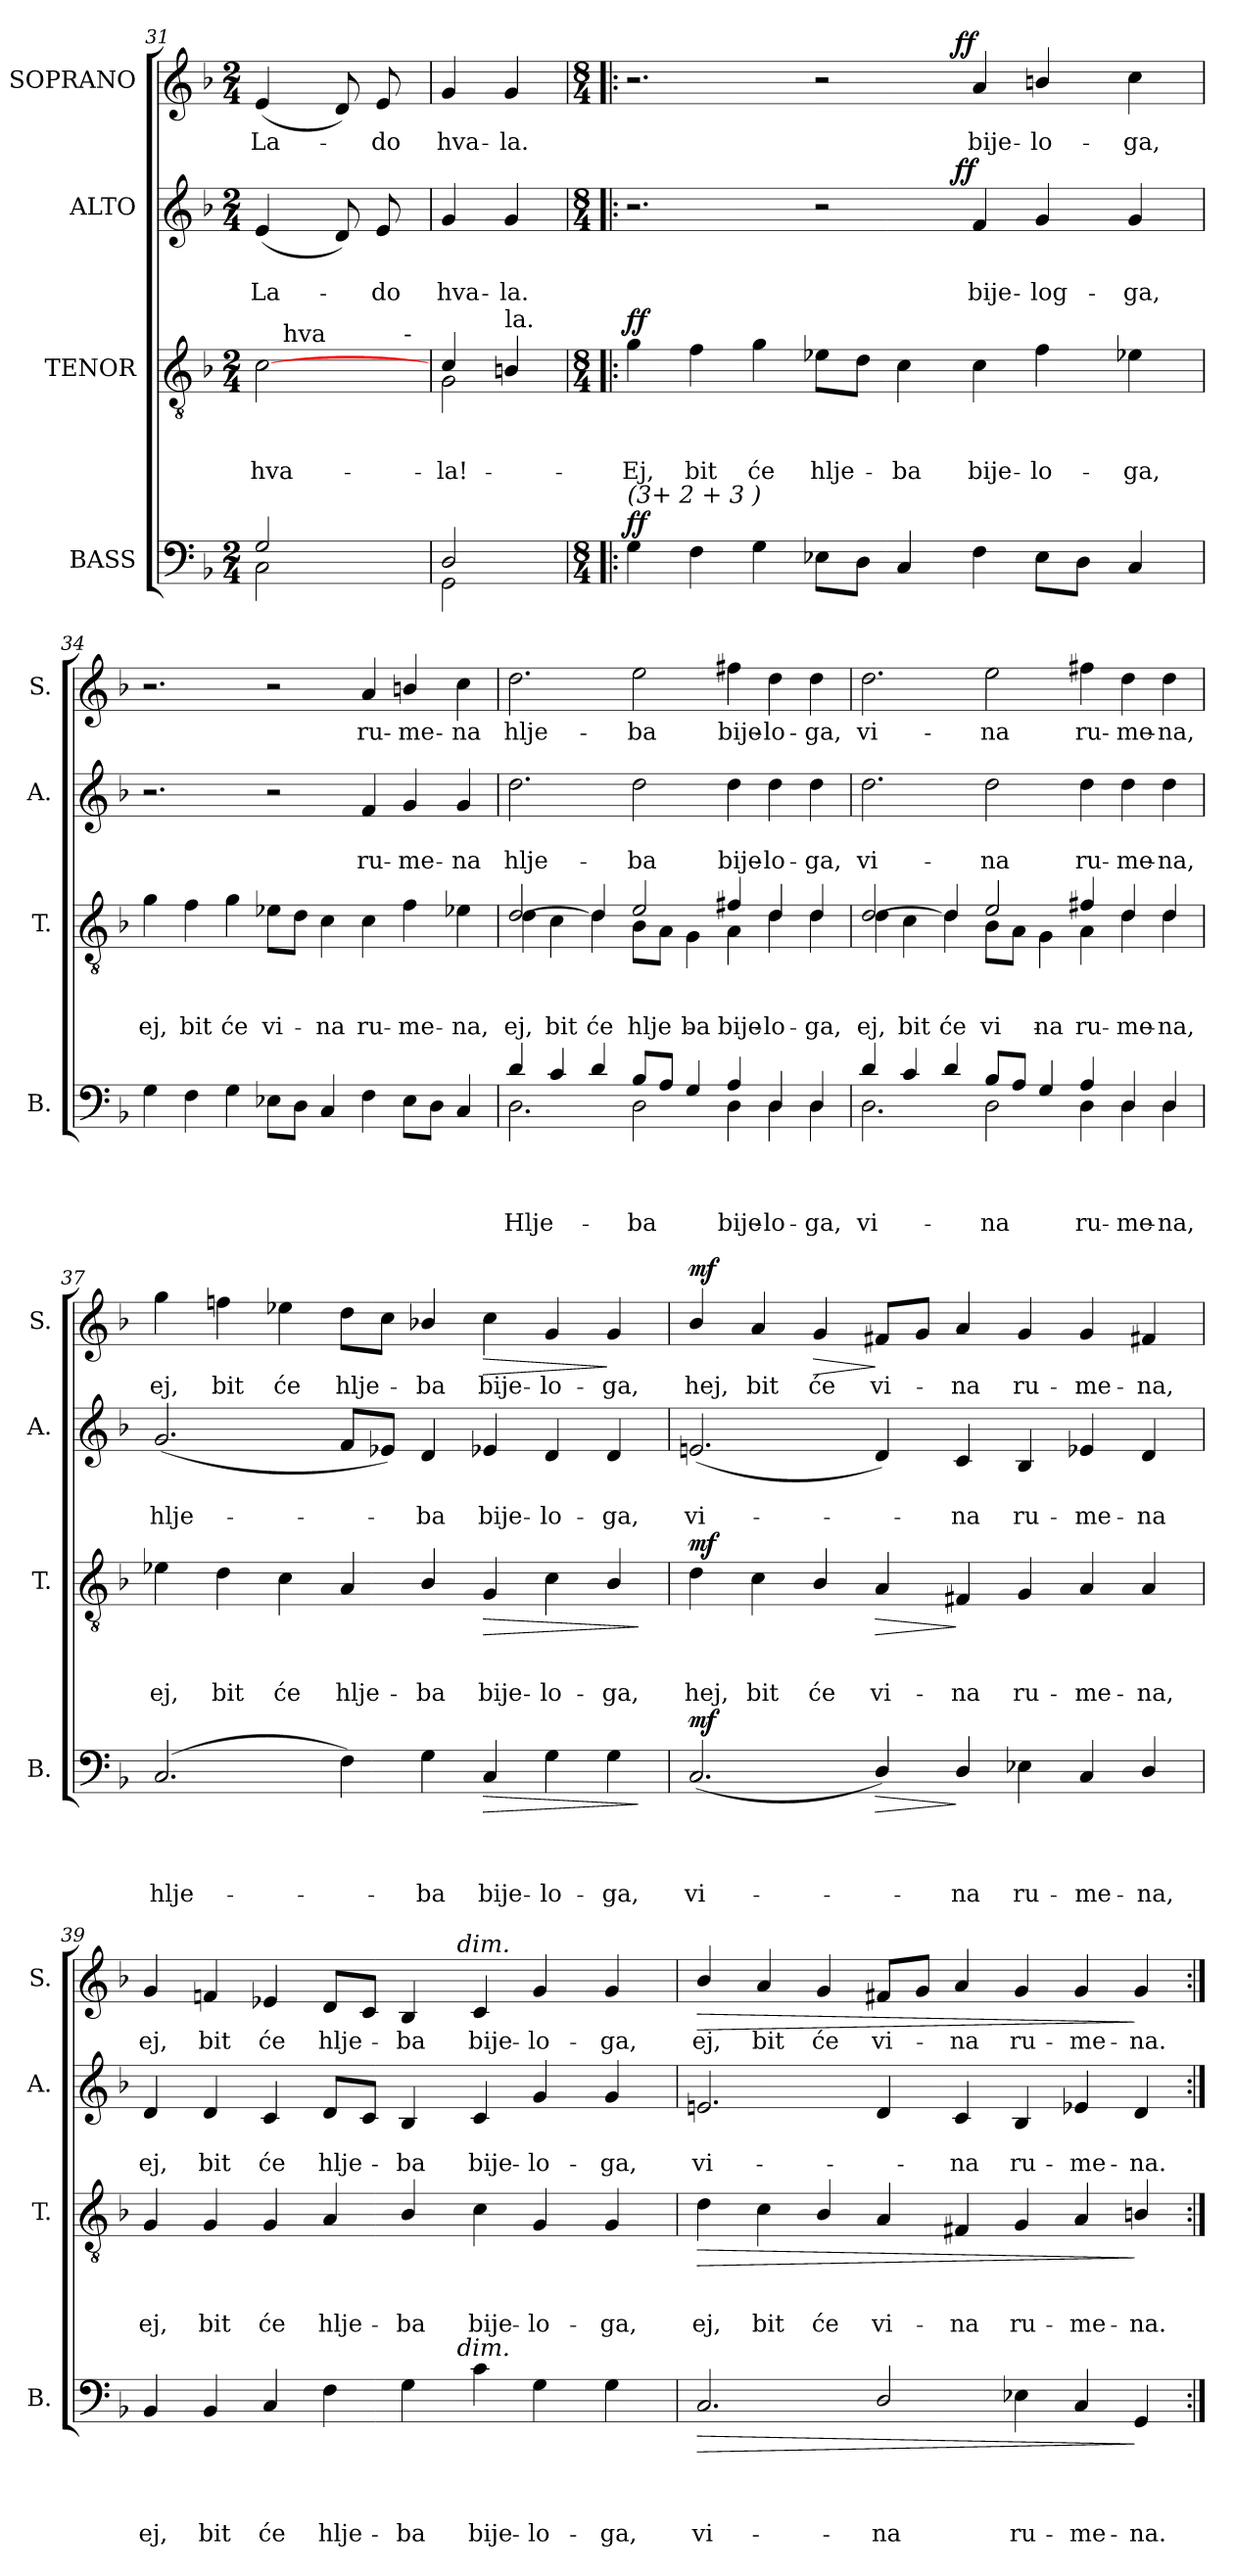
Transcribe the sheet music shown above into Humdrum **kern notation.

**kern	**text	**text	**text	**text	**dynam	**kern	**text	**text	**text	**dynam	**kern	**text	**text	**dynam	**kern	**text	**dynam
*part4	*part4	*part4	*part4	*part4	*part4	*part3	*part3	*part3	*part3	*part3	*part2	*part2	*part2	*part2	*part1	*part1	*part1
*staff4	*staff4	*staff4	*staff4	*staff4	*staff4	*staff3	*staff3	*staff3	*staff3	*staff3	*staff2	*staff2	*staff2	*staff2	*staff1	*staff1	*staff1
*I"BASS	*	*	*	*	*	*I"TENOR	*	*	*	*	*I"ALTO	*	*	*	*I"SOPRANO	*	*
*I'B.	*	*	*	*	*	*I'T.	*	*	*	*	*I'A.	*	*	*	*I'S.	*	*
*clefF4	*	*	*	*	*	*clefGv2	*	*	*	*	*clefG2	*	*	*	*clefG2	*	*
*k[b-]	*	*	*	*	*	*k[b-]	*	*	*	*	*k[b-]	*	*	*	*k[b-]	*	*
*F:	*	*	*	*	*	*F:	*	*	*	*	*F:	*	*	*	*F:	*	*
*M2/4	*	*	*	*	*	*M2/4	*	*	*	*	*M2/4	*	*	*	*M2/4	*	*
=31	=31	=31	=31	=31	=31	=31	=31	=31	=31	=31	=31	=31	=31	=31	=31	=31	=31
*^	*	*	*	*	*	*	*	*	*	*	*	*	*	*	*	*	*
!	!	!	!	!	!	!	!	!	!	!LO:LY:b	!	!	!	!LO:LY:b	!	!	!LO:LY:b	!
*	*	*	*	*	*	*	*^	*	*	*	*	*	*	*	*	*	*	*
*	*	*	*	*	*	*	*	*^	*	*	*	*	*	*	*	*	*	*	*
2G/	2C\	.	.	.	.	.	[>2c\	16ryy	4..ryy	.	.	hva-	.	(<4e/	.	La-	.	(<4e/	La-	.
!	!	!	!	!	!	!	!	!LO:TX:a:t=hva	!	!	!	!	!	!	!	!	!	!	!	!
.	.	.	.	.	.	.	.	4..ryy	.	.	.	.	.	.	.	.	.	.	.	.
.	.	.	.	.	.	.	.	.	.	.	.	.	.	8d/)	.	.	.	8d/)	.	.
!	!	!	!	!	!	!	!	!	!	!	!	!	!	!	!	!LO:LY:b	!	!	!LO:LY:b	!
.	.	.	.	.	.	.	.	.	.	.	.	.	.	8e/	.	-do	.	8e/	-do	.
!	!	!	!	!	!	!	!	!	!LO:TX:a:t=-	!	!	!	!	!	!	!	!	!	!	!
.	.	.	.	.	.	.	.	.	16ryy	.	.	.	.	.	.	.	.	.	.	.
=32	=32	=32	=32	=32	=32	=32	=32	=32	=32	=32	=32	=32	=32	=32	=32	=32	=32	=32	=32	=32
!	!	!	!	!	!	!	!	!	!	!	!	!LO:LY:b	!	!	!	!LO:LY:b	!	!	!LO:LY:b	!
2D/	2GG\	.	.	.	.	.	4ryy	2G\	4c/	.	.	-la!	.	4g/	.	hva-	.	4g/	hva-	.
!	!	!	!	!	!	!	!LO:TX:a:t=la.	!	!	!	!	!	!	!	!	!	!	!	!	!
!	!	!	!	!	!	!	!	!	!	!	!	!	!	!	!	!LO:LY:b	!	!	!LO:LY:b	!
.	.	.	.	.	.	.	4ryy	.	4Bn/	.	.	.	.	4g/	.	-la.	.	4g/	-la.	.
*v	*v	*	*	*	*	*	*	*	*	*	*	*	*	*	*	*	*	*	*	*
*	*	*	*	*	*	*v	*v	*v	*	*	*	*	*	*	*	*	*	*	*
=33!|:	=33!|:	=33!|:	=33!|:	=33!|:	=33!|:	=33!|:	=33!|:	=33!|:	=33!|:	=33!|:	=33!|:	=33!|:	=33!|:	=33!|:	=33!|:	=33!|:	=33!|:
*M8/4	*	*	*	*	*	*M8/4	*	*	*	*	*M8/4	*	*	*	*M8/4	*	*
*	*	*	*	*	*	*	*	*	*	*	*	*	*	*	*MM168	*	*
*	*	*	*	*	*	*^	*	*	*	*	*	*	*	*	*	*	*
*	*	*	*	*	*	*	*^	*	*	*	*	*	*	*	*	*	*	*
!	!	!	!	!	!	!	!	!	!	!	!	!	!	!	!	!	!LO:TX:a:t=Allegro	!	!
!	!	!	!	!	!	!	!	!	!	!	!	!	!	!	!	!	!LO:TX:a:i:t=(3+ 2 + 3 )	!	!
!	!	!	!	!	!	!	!	!	!	!	!	!	!LO:TX:a:i:t=(3+ 2 + 3 )	!	!	!	!	!	!
!	!	!	!	!	!	!LO:TX:a:i:t=(3+2+3)	!	!	!	!	!	!	!	!	!	!	!	!	!
!LO:TX:a:i:t=(3+ 2 + 3 )	!	!	!	!	!	!	!	!	!	!	!	!	!	!	!	!	!	!	!
!	!	!	!	!	!LO:DY:b	!	!	!	!	!	!LO:LY:b	!LO:DY:a	!	!	!	!	!	!	!
*	*	*	*	*	*	*v	*v	*v	*	*	*	*	*^	*	*	*	*^	*	*
4G\	.	.	.	.	ff	4g\	.	.	Ej,	ff	2.r	1ryy	.	.	.	2.r	1ryy	.	.
!	!	!	!	!	!	!	!	!	!LO:LY:b	!	!	!	!	!	!	!	!	!	!
4F\	.	.	.	.	.	4f\	.	.	bit	.	.	.	.	.	.	.	.	.	.
!	!	!	!	!	!	!	!	!	!LO:LY:b	!	!	!	!	!	!	!	!	!	!
4G\	.	.	.	.	.	4g\	.	.	će	.	.	.	.	.	.	.	.	.	.
!	!	!	!	!	!	!	!	!	!LO:LY:b	!	!	!	!	!	!	!	!	!	!
8E-X\L	.	.	.	.	.	8e-X\L	.	.	hlje-	.	2r	.	.	.	.	2r	.	.	.
8D\J	.	.	.	.	.	8d\J	.	.	.	.	.	.	.	.	.	.	.	.	.
!	!	!	!	!	!	!	!	!	!LO:LY:b	!	!	!	!	!	!	!	!	!	!
4C/	.	.	.	.	.	4c\	.	.	-ba	.	.	8..ryy	.	.	.	.	8..ryy	.	.
!	!	!	!	!	!	!	!	!	!	!	!	!	!	!	!LO:DY:a	!	!	!	!LO:DY:a
.	.	.	.	.	.	.	.	.	.	.	.	2ryy	.	.	ff	.	2ryy	.	ff
!	!	!	!	!	!	!	!	!	!LO:LY:b	!	!	!	!	!LO:LY:b	!	!	!	!LO:LY:b	!
4F\	.	.	.	.	.	4c\	.	.	bije-	.	4f/	.	.	bije-	.	4a/	.	bije-	.
!	!	!	!	!	!	!	!	!	!LO:LY:b	!	!	!	!	!LO:LY:b	!	!	!	!LO:LY:b	!
8E-\L	.	.	.	.	.	4f\	.	.	-lo-	.	4g/	.	.	-log-	.	4bn/	.	-lo-	.
8D\J	.	.	.	.	.	.	.	.	.	.	.	.	.	.	.	.	.	.	.
.	.	.	.	.	.	.	.	.	.	.	.	4ryy	.	.	.	.	4ryy	.	.
!	!	!	!	!	!	!	!	!	!LO:LY:b	!	!	!	!	!LO:LY:b	!	!	!	!LO:LY:b	!
4C/	.	.	.	.	.	4e-X\	.	.	-ga,	.	4g/	.	.	-ga,	.	4cc\	.	-ga,	.
.	.	.	.	.	.	.	.	.	.	.	.	32ryy	.	.	.	.	32ryy	.	.
!!LO:PB:g=z
=34	=34	=34	=34	=34	=34	=34	=34	=34	=34	=34	=34	=34	=34	=34	=34	=34	=34	=34	=34
!	!	!	!	!	!	!	!	!	!LO:LY:b	!	!	!	!	!	!	!	!	!	!
*	*	*	*	*	*	*	*	*	*	*	*v	*v	*	*	*	*	*	*	*
*	*	*	*	*	*	*	*	*	*	*	*	*	*	*	*v	*v	*	*
4G\	.	.	.	.	.	4g\	.	.	ej,	.	2.r	.	.	.	2.r	.	.
!	!	!	!	!	!	!	!	!	!LO:LY:b	!	!	!	!	!	!	!	!
4F\	.	.	.	.	.	4f\	.	.	bit	.	.	.	.	.	.	.	.
!	!	!	!	!	!	!	!	!	!LO:LY:b	!	!	!	!	!	!	!	!
4G\	.	.	.	.	.	4g\	.	.	će	.	.	.	.	.	.	.	.
!	!	!	!	!	!	!	!	!	!LO:LY:b	!	!	!	!	!	!	!	!
8E-X\L	.	.	.	.	.	8e-X\L	.	.	vi-	.	2r	.	.	.	2r	.	.
8D\J	.	.	.	.	.	8d\J	.	.	.	.	.	.	.	.	.	.	.
!	!	!	!	!	!	!	!	!	!LO:LY:b	!	!	!	!	!	!	!	!
4C/	.	.	.	.	.	4c\	.	.	-na	.	.	.	.	.	.	.	.
!	!	!	!	!	!	!	!	!	!LO:LY:b	!	!	!	!LO:LY:b	!	!	!LO:LY:b	!
4F\	.	.	.	.	.	4c\	.	.	ru-	.	4f/	.	ru-	.	4a/	ru-	.
!	!	!	!	!	!	!	!	!	!LO:LY:b	!	!	!	!LO:LY:b	!	!	!LO:LY:b	!
8E-\L	.	.	.	.	.	4f\	.	.	-me-	.	4g/	.	-me-	.	4bn/	-me-	.
8D\J	.	.	.	.	.	.	.	.	.	.	.	.	.	.	.	.	.
!	!	!	!	!	!	!	!	!	!LO:LY:b	!	!	!	!LO:LY:b	!	!	!LO:LY:b	!
4C/	.	.	.	.	.	4e-X\	.	.	-na,	.	4g/	.	-na	.	4cc\	-na	.
=35	=35	=35	=35	=35	=35	=35	=35	=35	=35	=35	=35	=35	=35	=35	=35	=35	=35
*^	*	*	*	*	*	*	*	*	*	*	*	*	*	*	*	*	*
!	!	!	!	!	!LO:LY:b	!	!	!	!	!LO:LY:b	!	!	!	!LO:LY:b	!	!	!LO:LY:b	!
*	*	*	*	*	*	*	*^	*	*	*	*	*	*	*	*	*	*	*
2.D\	4d/	.	.	.	-Hlje-	.	[>2d/	4d\	.	.	-ej,	.	2.dd\	.	hlje-	.	2.dd\	hlje-	.
!	!	!	!	!	!	!	!	!	!	!	!LO:LY:b	!	!	!	!	!	!	!	!
.	4c/	.	.	.	.	.	.	4c\	.	.	bit	.	.	.	.	.	.	.	.
!	!	!	!	!	!	!	!	!	!	!	!LO:LY:b	!	!	!	!	!	!	!	!
.	4d/	.	.	.	.	.	4d\]	4d/	.	.	će	.	.	.	.	.	.	.	.
!	!	!	!	!	!LO:LY:b	!	!	!	!	!	!LO:LY:b	!	!	!	!LO:LY:b	!	!	!LO:LY:b	!
8B-/L	2D\	.	.	.	ba	.	2e/	8B-\L	.	.	hlje-	.	2dd\	.	-ba	.	2ee\	-ba	.
8A/J	.	.	.	.	.	.	.	8A\J	.	.	.	.	.	.	.	.	.	.	.
!	!	!	!	!	!	!	!	!	!	!	!LO:LY:b	!	!	!	!	!	!	!	!
4G/	.	.	.	.	.	.	.	4G\	.	.	-ba	.	.	.	.	.	.	.	.
!	!	!	!	!	!LO:LY:b	!	!	!	!	!	!LO:LY:b	!	!	!	!LO:LY:b	!	!	!LO:LY:b	!
4A/	4D\	.	.	.	-bije-	.	4f#X/	4A\	.	.	bije-	.	4dd\	.	bije-	.	4ff#X\	bije-	.
!	!	!	!	!	!LO:LY:b	!	!	!	!	!	!LO:LY:b	!	!	!	!LO:LY:b	!	!	!LO:LY:b	!
4D\	4D/	.	.	.	lo-	.	4d\	4d/	.	.	lo-	.	4dd\	.	-lo-	.	4dd\	-lo-	.
!	!	!	!	!	!LO:LY:b	!	!	!	!	!	!LO:LY:b	!	!	!	!LO:LY:b	!	!	!LO:LY:b	!
4D/	4D\	.	.	.	-ga,	.	4d/	4d\	.	.	-ga,	.	4dd\	.	-ga,	.	4dd\	-ga,	.
=36	=36	=36	=36	=36	=36	=36	=36	=36	=36	=36	=36	=36	=36	=36	=36	=36	=36	=36	=36
!	!	!	!	!	!LO:LY:b	!	!	!	!	!	!LO:LY:b	!	!	!	!LO:LY:b	!	!	!LO:LY:b	!
2.D\	4d/	.	.	.	-vi-	.	[>2d/	4d\	.	.	-ej,	.	2.dd\	.	vi-	.	2.dd\	vi-	.
!	!	!	!	!	!	!	!	!	!	!	!LO:LY:b	!	!	!	!	!	!	!	!
.	4c/	.	.	.	.	.	.	4c\	.	.	bit	.	.	.	.	.	.	.	.
!	!	!	!	!	!	!	!	!	!	!	!LO:LY:b	!	!	!	!	!	!	!	!
.	4d/	.	.	.	.	.	4d\]	4d/	.	.	će	.	.	.	.	.	.	.	.
!	!	!	!	!	!LO:LY:b	!	!	!	!	!	!LO:LY:b	!	!	!	!LO:LY:b	!	!	!LO:LY:b	!
8B-/L	2D\	.	.	.	na	.	2e/	8B-\L	.	.	vi-	.	2dd\	.	-na	.	2ee\	-na	.
8A/J	.	.	.	.	.	.	.	8A\J	.	.	.	.	.	.	.	.	.	.	.
!	!	!	!	!	!	!	!	!	!	!	!LO:LY:b	!	!	!	!	!	!	!	!
4G/	.	.	.	.	.	.	.	4G\	.	.	-na	.	.	.	.	.	.	.	.
!	!	!	!	!	!LO:LY:b	!	!	!	!	!	!LO:LY:b	!	!	!	!LO:LY:b	!	!	!LO:LY:b	!
4A/	4D\	.	.	.	-ru-	.	4f#X/	4A\	.	.	ru-	.	4dd\	.	ru-	.	4ff#X\	ru-	.
!	!	!	!	!	!LO:LY:b	!	!	!	!	!	!LO:LY:b	!	!	!	!LO:LY:b	!	!	!LO:LY:b	!
4D\	4D/	.	.	.	me-	.	4d\	4d/	.	.	me-	.	4dd\	.	-me-	.	4dd\	-me-	.
!	!	!	!	!	!LO:LY:b	!	!	!	!	!	!LO:LY:b	!	!	!	!LO:LY:b	!	!	!LO:LY:b	!
4D/	4D\	.	.	.	-na,	.	4d/	4d\	.	.	-na,	.	4dd\	.	-na,	.	4dd\	-na,	.
!!LO:PB:g=z
=37	=37	=37	=37	=37	=37	=37	=37	=37	=37	=37	=37	=37	=37	=37	=37	=37	=37	=37	=37
!	!	!	!	!	!LO:LY:b	!	!	!	!	!	!LO:LY:b	!	!	!	!LO:LY:b	!	!	!LO:LY:b	!
*v	*v	*	*	*	*	*	*	*	*	*	*	*	*	*	*	*	*	*	*
*	*	*	*	*	*	*v	*v	*	*	*	*	*	*	*	*	*	*	*
(<2.C/	.	.	.	hlje-	.	4e-X\	.	.	ej,	.	(<2.g/	.	hlje-	.	4gg\	ej,	.
!	!	!	!	!	!	!	!	!	!LO:LY:b	!	!	!	!	!	!	!LO:LY:b	!
.	.	.	.	.	.	4d\	.	.	bit	.	.	.	.	.	4ffn\	bit	.
!	!	!	!	!	!	!	!	!	!LO:LY:b	!	!	!	!	!	!	!LO:LY:b	!
.	.	.	.	.	.	4c\	.	.	će	.	.	.	.	.	4ee-X\	će	.
!	!	!	!	!	!	!	!	!	!LO:LY:b	!	!	!	!	!	!	!LO:LY:b	!
4F\)	.	.	.	.	.	4A/	.	.	hlje-	.	8f/L	.	.	.	8dd\L	hlje-	.
.	.	.	.	.	.	.	.	.	.	.	8e-X/J)	.	.	.	8cc\J	.	.
!	!	!	!	!LO:LY:b	!	!	!	!	!LO:LY:b	!	!	!	!LO:LY:b	!	!	!LO:LY:b	!
4G\	.	.	.	-ba	.	4B-/	.	.	-ba	.	4d/	.	-ba	.	4b-X/	-ba	.
!	!	!	!	!LO:LY:b	!LO:HP:b	!	!	!	!LO:LY:b	!LO:HP:b	!	!	!LO:LY:b	!	!	!LO:LY:b	!LO:HP:b
4C/	.	.	.	bije-	>	4G/	.	.	bije-	>	4e-X/	.	bije-	.	4cc\	bije-	>
!	!	!	!	!LO:LY:b	!	!	!	!	!LO:LY:b	!	!	!	!LO:LY:b	!	!	!LO:LY:b	!
4G\	.	.	.	-lo-	.	4c\	.	.	-lo-	.	4d/	.	-lo-	.	4g/	-lo-	.
!	!	!	!	!LO:LY:b	!	!	!	!	!LO:LY:b	!	!	!	!LO:LY:b	!	!	!LO:LY:b	!
4G\	.	.	.	-ga,	.	4B-/	.	.	-ga,	.	4d/	.	-ga,	.	4g/	-ga,	]
.	.	.	.	.	]	.	.	.	.	]	.	.	.	.	.	.	.
=38	=38	=38	=38	=38	=38	=38	=38	=38	=38	=38	=38	=38	=38	=38	=38	=38	=38
!	!	!	!	!LO:LY:b	!LO:DY:a	!	!	!	!LO:LY:b	!LO:DY:a	!	!	!LO:LY:b	!	!	!LO:LY:b	!LO:DY:a
(<2.C/	.	.	.	vi-	mf	4d\	.	.	hej,	mf	(<2.en/	.	vi-	.	4b-/	hej,	mf
!	!	!	!	!	!	!	!	!	!LO:LY:b	!	!	!	!	!	!	!LO:LY:b	!
.	.	.	.	.	.	4c\	.	.	bit	.	.	.	.	.	4a/	bit	.
!	!	!	!	!	!	!	!	!	!LO:LY:b	!	!	!	!	!	!	!LO:LY:b	!LO:HP:b
.	.	.	.	.	.	4B-/	.	.	će	.	.	.	.	.	4g/	će	>
!	!	!	!	!	!LO:HP:b	!	!	!	!LO:LY:b	!LO:HP:b	!	!	!	!	!	!LO:LY:b	!
4D/)	.	.	.	.	>	4A/	.	.	vi-	>	4d/)	.	.	.	8f#X/L	vi-	]
.	.	.	.	.	.	.	.	.	.	.	.	.	.	.	8g/J	.	.
!	!	!	!	!LO:LY:b	!	!	!	!	!LO:LY:b	!	!	!	!LO:LY:b	!	!	!LO:LY:b	!
4D/	.	.	.	-na	]	4F#X/	.	.	-na	]	4c/	.	-na	.	4a/	-na	.
!	!	!	!	!LO:LY:b	!	!	!	!	!LO:LY:b	!	!	!	!LO:LY:b	!	!	!LO:LY:b	!
4E-X\	.	.	.	ru-	.	4G/	.	.	ru-	.	4B-/	.	ru-	.	4g/	ru-	.
!	!	!	!	!LO:LY:b	!	!	!	!	!LO:LY:b	!	!	!	!LO:LY:b	!	!	!LO:LY:b	!
4C/	.	.	.	-me-	.	4A/	.	.	-me-	.	4e-X/	.	-me-	.	4g/	-me-	.
!	!	!	!	!LO:LY:b	!	!	!	!	!LO:LY:b	!	!	!	!LO:LY:b	!	!	!LO:LY:b	!
4D/	.	.	.	-na,	.	4A/	.	.	-na,	.	4d/	.	-na	.	4f#X/	-na,	.
=39	=39	=39	=39	=39	=39	=39	=39	=39	=39	=39	=39	=39	=39	=39	=39	=39	=39
!	!	!	!	!LO:LY:b	!	!	!	!	!LO:LY:b	!	!	!	!LO:LY:b	!	!	!LO:LY:b	!
*^	*	*	*	*	*	*	*	*	*	*	*	*	*	*	*^	*	*
4BB-/	1ryy	.	.	.	ej,	.	4G/	.	.	ej,	.	4d/	.	ej,	.	4g/	1ryy	ej,	.
!	!	!	!	!	!LO:LY:b	!	!	!	!	!LO:LY:b	!	!	!	!LO:LY:b	!	!	!	!LO:LY:b	!
4BB-/	.	.	.	.	bit	.	4G/	.	.	bit	.	4d/	.	bit	.	4fn/	.	bit	.
!	!	!	!	!	!LO:LY:b	!	!	!	!	!LO:LY:b	!	!	!	!LO:LY:b	!	!	!	!LO:LY:b	!
4C/	.	.	.	.	će	.	4G/	.	.	će	.	4c/	.	će	.	4e-X/	.	će	.
!	!	!	!	!	!LO:LY:b	!	!	!	!	!LO:LY:b	!	!	!	!LO:LY:b	!	!	!	!LO:LY:b	!
4F\	.	.	.	.	hlje-	.	4A/	.	.	hlje-	.	8d/L	.	hlje-	.	8d/L	.	hlje-	.
.	.	.	.	.	.	.	.	.	.	.	.	8c/J	.	.	.	8c/J	.	.	.
!	!	!	!	!	!LO:LY:b	!	!	!	!	!LO:LY:b	!	!	!	!LO:LY:b	!	!	!	!LO:LY:b	!
4G\	8..ryy	.	.	.	-ba	.	4B-/	.	.	-ba	.	4B-/	.	-ba	.	4B-/	8..ryy	-ba	.
!	!	!	!	!	!	!	!	!	!	!	!	!	!	!	!	!	!LO:TX:a:i:t=dim.	!	!
!	!LO:TX:a:i:t=dim.	!	!	!	!	!	!	!	!	!	!	!	!	!	!	!	!	!	!
.	2ryy	.	.	.	.	.	.	.	.	.	.	.	.	.	.	.	2ryy	.	.
!	!	!	!	!	!LO:LY:b	!	!	!	!	!LO:LY:b	!	!	!	!LO:LY:b	!	!	!	!LO:LY:b	!
4c\	.	.	.	.	bije-	.	4c\	.	.	bije-	.	4c/	.	bije-	.	4c/	.	bije-	.
!	!	!	!	!	!LO:LY:b	!	!	!	!	!LO:LY:b	!	!	!	!LO:LY:b	!	!	!	!LO:LY:b	!
4G\	.	.	.	.	-lo-	.	4G/	.	.	-lo-	.	4g/	.	-lo-	.	4g/	.	-lo-	.
.	4ryy	.	.	.	.	.	.	.	.	.	.	.	.	.	.	.	4ryy	.	.
!	!	!	!	!	!LO:LY:b	!	!	!	!	!LO:LY:b	!	!	!	!LO:LY:b	!	!	!	!LO:LY:b	!
4G\	.	.	.	.	-ga,	.	4G/	.	.	-ga,	.	4g/	.	-ga,	.	4g/	.	-ga,	.
.	32ryy	.	.	.	.	.	.	.	.	.	.	.	.	.	.	.	32ryy	.	.
!!LO:LB:g=z
=40	=40	=40	=40	=40	=40	=40	=40	=40	=40	=40	=40	=40	=40	=40	=40	=40	=40	=40	=40
!	!	!	!	!	!	!	!	!	!	!	!	!	!	!	!	!LO:TX:a:t=.	!	!	!
!	!	!	!	!	!LO:LY:b	!LO:HP:b	!	!	!	!LO:LY:b	!LO:HP:b	!	!	!LO:LY:b	!	!	!	!LO:LY:b	!LO:HP:b
*v	*v	*	*	*	*	*	*	*	*	*	*	*	*	*	*	*v	*v	*	*
2.C/	.	.	.	vi-	>	4d\	.	.	ej,	>	2.en/	.	vi-	.	4b-/	ej,	>
!	!	!	!	!	!	!	!	!	!LO:LY:b	!	!	!	!	!	!	!LO:LY:b	!
.	.	.	.	.	.	4c\	.	.	bit	.	.	.	.	.	4a/	bit	.
!	!	!	!	!	!	!	!	!	!LO:LY:b	!	!	!	!	!	!	!LO:LY:b	!
.	.	.	.	.	.	4B-/	.	.	će	.	.	.	.	.	4g/	će	.
!	!	!	!	!LO:LY:b	!	!	!	!	!LO:LY:b	!	!	!	!	!	!	!LO:LY:b	!
2D/	.	.	.	-na	.	4A/	.	.	vi-	.	4d/	.	.	.	8f#X/L	vi-	.
.	.	.	.	.	.	.	.	.	.	.	.	.	.	.	8g/J	.	.
!	!	!	!	!	!	!	!	!	!LO:LY:b	!	!	!	!LO:LY:b	!	!	!LO:LY:b	!
.	.	.	.	.	.	4F#X/	.	.	-na	.	4c/	.	-na	.	4a/	-na	.
!	!	!	!	!LO:LY:b	!	!	!	!	!LO:LY:b	!	!	!	!LO:LY:b	!	!	!LO:LY:b	!
4E-X\	.	.	.	ru-	.	4G/	.	.	ru-	.	4B-/	.	ru-	.	4g/	ru-	.
!	!	!	!	!LO:LY:b	!	!	!	!	!LO:LY:b	!	!	!	!LO:LY:b	!	!	!LO:LY:b	!
4C/	.	.	.	-me-	.	4A/	.	.	-me-	.	4e-X/	.	-me-	.	4g/	-me-	.
!	!	!	!	!LO:LY:b	!	!	!	!	!LO:LY:b	!	!	!	!LO:LY:b	!	!	!LO:LY:b	!
4GG/	.	.	.	-na.	]	4Bn/	.	.	-na.	]	4d/	.	-na.	.	4g/	-na.	]
=:|!	=:|!	=:|!	=:|!	=:|!	=:|!	=:|!	=:|!	=:|!	=:|!	=:|!	=:|!	=:|!	=:|!	=:|!	=:|!	=:|!	=:|!
*-	*-	*-	*-	*-	*-	*-	*-	*-	*-	*-	*-	*-	*-	*-	*-	*-	*-
